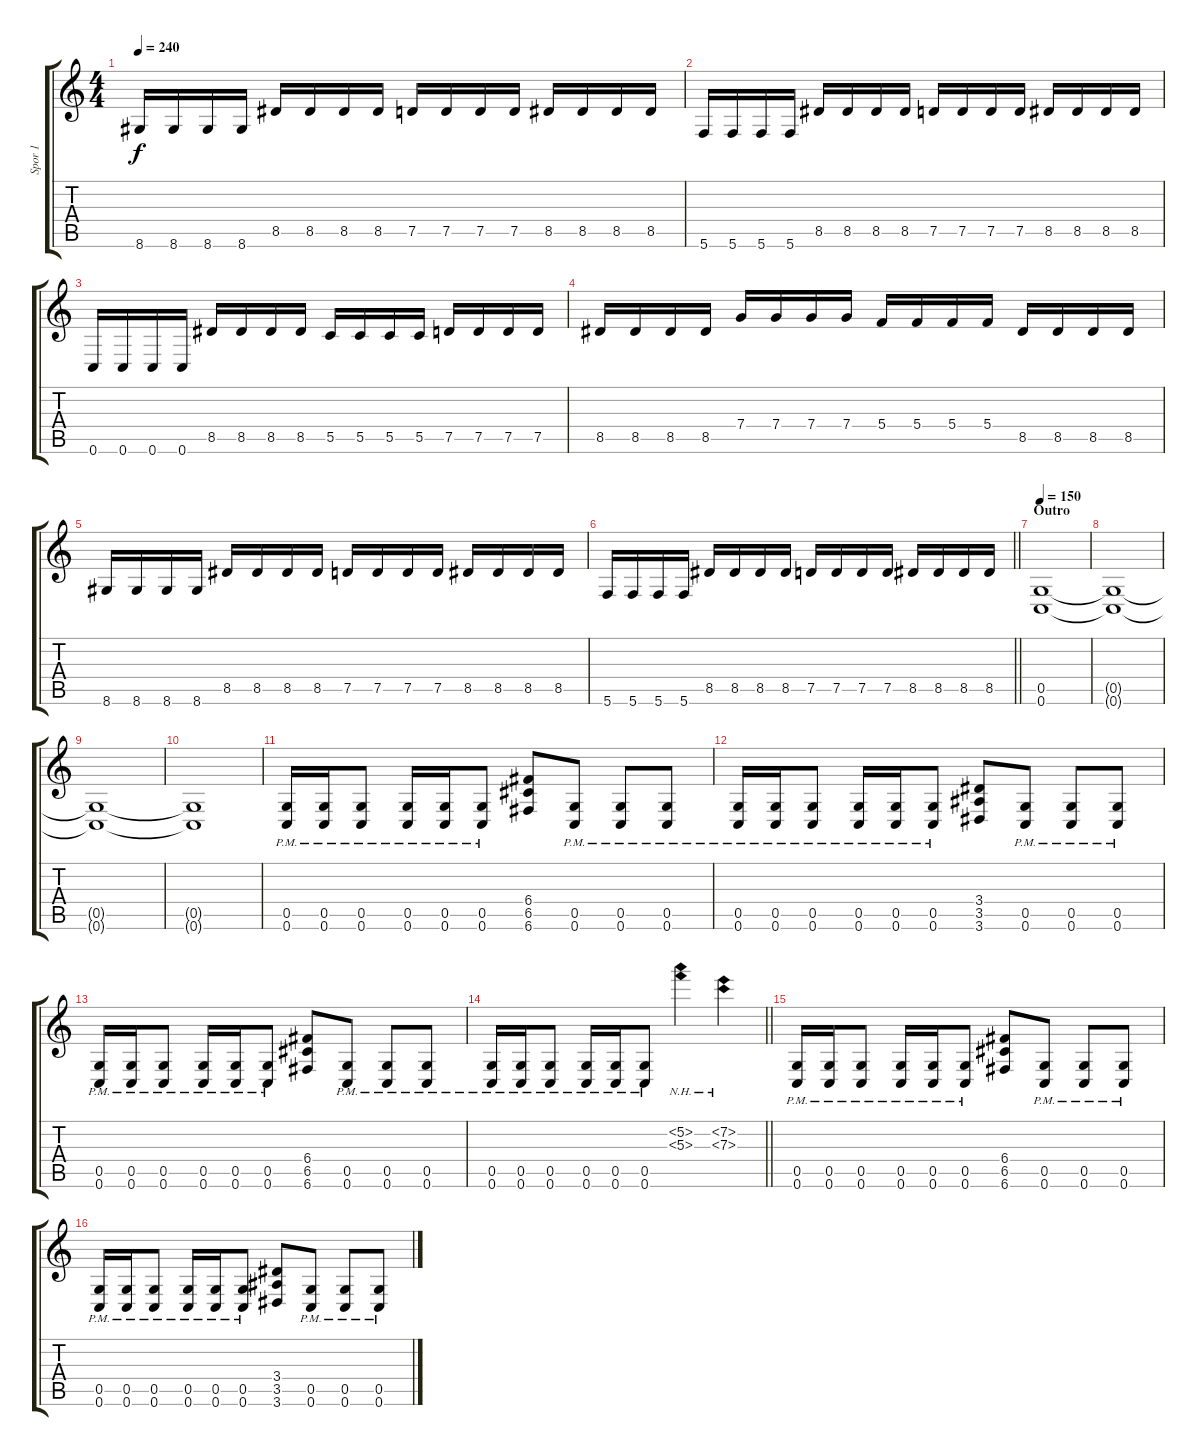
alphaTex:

\track ("Spor 1" "Spor 1") {instrument distortionguitar}
\staff {score tabs}
\tuning (D4 A3 F3 C3 G2 C2) {hide}
\ts (4 4)
\tempo 240
\clef g2
\ks c
8.6.16{dy f} 8.6.16 8.6.16 8.6.16 8.5.16 8.5.16 8.5.16 8.5.16 7.5.16 7.5.16 7.5.16 7.5.16 8.5.16 8.5.16 8.5.16 8.5.16 |
5.6.16 5.6.16 5.6.16 5.6.16 8.5.16 8.5.16 8.5.16 8.5.16 7.5.16 7.5.16 7.5.16 7.5.16 8.5.16 8.5.16 8.5.16 8.5.16 |
0.6.16 0.6.16 0.6.16 0.6.16 8.5.16 8.5.16 8.5.16 8.5.16 5.5.16 5.5.16 5.5.16 5.5.16 7.5.16 7.5.16 7.5.16 7.5.16 |
8.5.16 8.5.16 8.5.16 8.5.16 7.4.16 7.4.16 7.4.16 7.4.16 5.4.16 5.4.16 5.4.16 5.4.16 8.5.16 8.5.16 8.5.16 8.5.16 |
8.6.16 8.6.16 8.6.16 8.6.16 8.5.16 8.5.16 8.5.16 8.5.16 7.5.16 7.5.16 7.5.16 7.5.16 8.5.16 8.5.16 8.5.16 8.5.16 |
\barLineRight lightlight
5.6.16 5.6.16 5.6.16 5.6.16 8.5.16 8.5.16 8.5.16 8.5.16 7.5.16 7.5.16 7.5.16 7.5.16 8.5.16 8.5.16 8.5.16 8.5.16 |
\section ("" "Outro")
\tempo 150
(0.5 0.6).1 |
(0.5{t} 0.6{t}).1 |
(0.5{t} 0.6{t}).1 |
(0.5{t} 0.6{t}).1 |
(0.5{pm} 0.6{pm}).16 (0.5{pm} 0.6{pm}).16 (0.5{pm} 0.6{pm}).8 (0.5{pm} 0.6{pm}).16 (0.5{pm} 0.6{pm}).16 (0.5{pm} 0.6{pm}).8 (6.4 6.5 6.6).8 (0.5{pm} 0.6{pm}).8 (0.5{pm} 0.6{pm}).8 (0.5{pm} 0.6{pm}).8 |
(0.5{pm} 0.6{pm}).16 (0.5{pm} 0.6{pm}).16 (0.5{pm} 0.6{pm}).8 (0.5{pm} 0.6{pm}).16 (0.5{pm} 0.6{pm}).16 (0.5{pm} 0.6{pm}).8 (3.4 3.5 3.6).8 (0.5{pm} 0.6{pm}).8 (0.5{pm} 0.6{pm}).8 (0.5{pm} 0.6{pm}).8 |
(0.5{pm} 0.6{pm}).16 (0.5{pm} 0.6{pm}).16 (0.5{pm} 0.6{pm}).8 (0.5{pm} 0.6{pm}).16 (0.5{pm} 0.6{pm}).16 (0.5{pm} 0.6{pm}).8 (6.4 6.5 6.6).8 (0.5{pm} 0.6{pm}).8 (0.5{pm} 0.6{pm}).8 (0.5{pm} 0.6{pm}).8 |
\barLineRight lightlight
(0.5{pm} 0.6{pm}).16 (0.5{pm} 0.6{pm}).16 (0.5{pm} 0.6{pm}).8 (0.5{pm} 0.6{pm}).16 (0.5{pm} 0.6{pm}).16 (0.5{pm} 0.6{pm}).8 (5.2{nh} 5.3{nh}).4 (7.2{nh} 7.3{nh}).4 |
\section ("" "")
(0.5{pm} 0.6{pm}).16 (0.5{pm} 0.6{pm}).16 (0.5{pm} 0.6{pm}).8 (0.5{pm} 0.6{pm}).16 (0.5{pm} 0.6{pm}).16 (0.5{pm} 0.6{pm}).8 (6.4 6.5 6.6).8 (0.5{pm} 0.6{pm}).8 (0.5{pm} 0.6{pm}).8 (0.5{pm} 0.6{pm}).8 |
(0.5{pm} 0.6{pm}).16 (0.5{pm} 0.6{pm}).16 (0.5{pm} 0.6{pm}).8 (0.5{pm} 0.6{pm}).16 (0.5{pm} 0.6{pm}).16 (0.5{pm} 0.6{pm}).8 (3.4 3.5 3.6).8 (0.5{pm} 0.6{pm}).8 (0.5{pm} 0.6{pm}).8 (0.5{pm} 0.6{pm}).8
